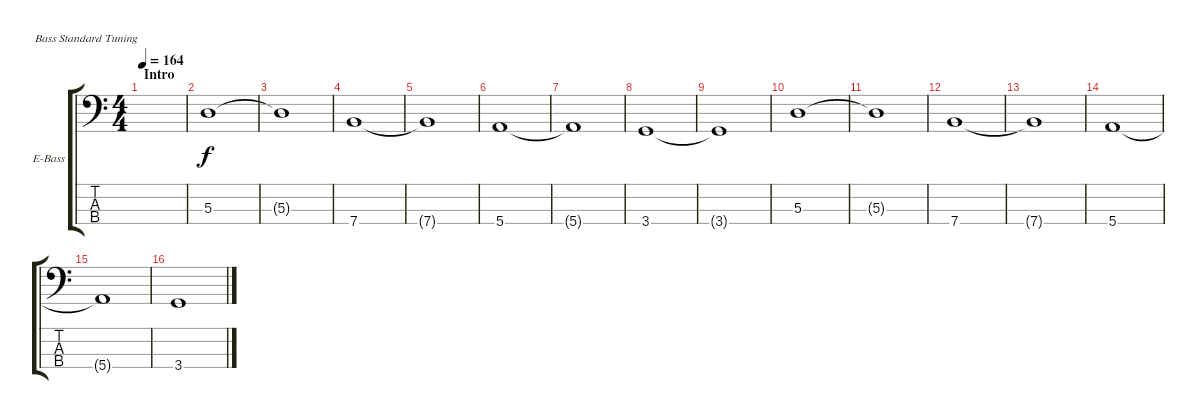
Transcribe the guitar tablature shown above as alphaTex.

\defaultSystemsLayout 4
\bracketExtendMode groupsimilarinstruments
\firstSystemTrackNameOrientation horizontal
\otherSystemsTrackNameOrientation horizontal
\track ("Electric Bass" "E-Bass") {instrument electricbassfinger}
\staff {score tabs}
\tuning (G2 D2 A1 E1)
\ts (4 4)
\section ("" "Intro")
\tempo 164
\clef f4
\ks c
|
5.3.1 |
5.3{t}.1 |
7.4.1 |
7.4{t}.1 |
5.4.1 |
5.4{t}.1 |
3.4.1 |
3.4{t}.1 |
5.3.1 |
5.3{t}.1 |
7.4.1 |
7.4{t}.1 |
5.4.1 |
5.4{t}.1 |
3.4.1
